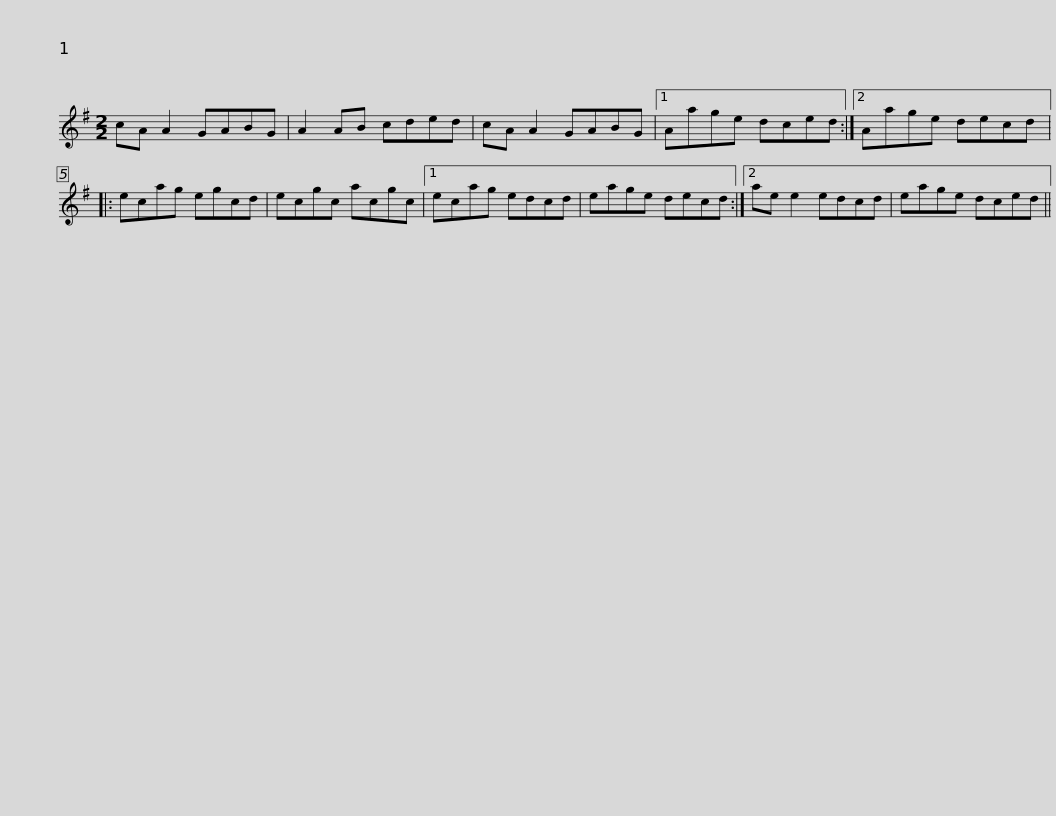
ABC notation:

X:1
L:1/8
M:2/2
I:linebreak $
K:G
V:1 treble
V:1
 cA A2 GABG | A2 AB cded | cA A2 GABG |1 Aage dced :|2 Aage decd |:$ %5
 ecag egcd | ecgc acgc |1 ecag edcd | eage decd :|2 ae e2 edcd |$ %10
 eage dced || %11
